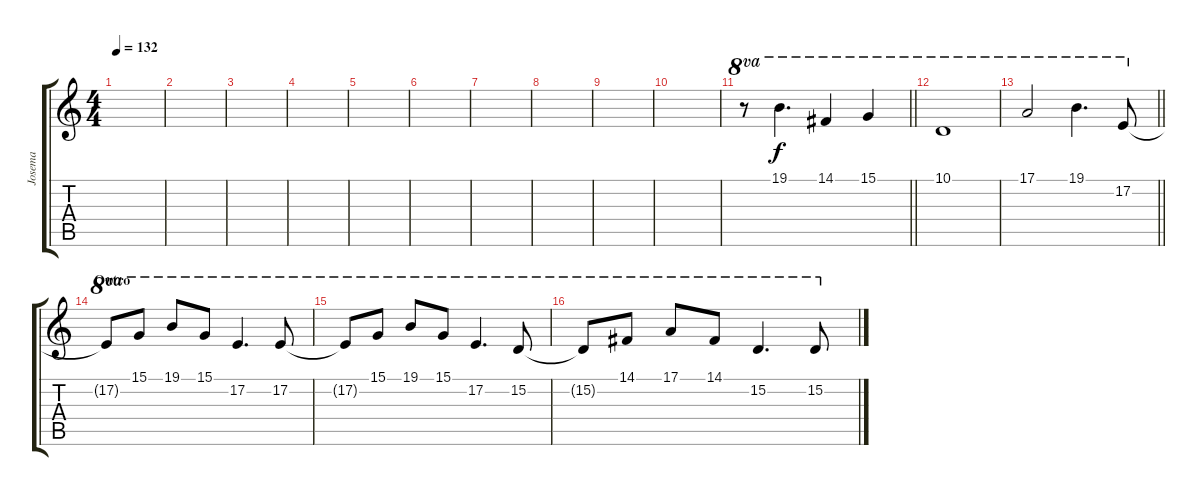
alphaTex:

\track ("Josema" "Josema") {instrument piccolo}
\staff {score tabs}
\tuning (E4 B3 G3 D3 A2 E2) {hide}
\ts (4 4)
\tempo 132
\clef g2
\ks c
|
|
|
|
|
|
|
|
|
|
\barLineRight lightlight
r.8{ot 8va} 19.1.4{d ot 8va dy f} 14.1.4{ot 8va} 15.1.4{ot 8va} |
10.1.1{ot 8va} |
\barLineRight lightlight
17.1.2{ot 8va} 19.1.4{d ot 8va} 17.2.8{ot 8va} |
\section ("" "Outro")
17.2{t}.8{ot 8va} 15.1.8{ot 8va} 19.1.8{ot 8va} 15.1.8{ot 8va} 17.2.4{d ot 8va} 17.2.8{ot 8va} |
17.2{t}.8{ot 8va} 15.1.8{ot 8va} 19.1.8{ot 8va} 15.1.8{ot 8va} 17.2.4{d ot 8va} 15.2.8{ot 8va} |
15.2{t}.8{ot 8va} 14.1.8{ot 8va} 17.1.8{ot 8va} 14.1.8{ot 8va} 15.2.4{d ot 8va} 15.2.8{ot 8va}
